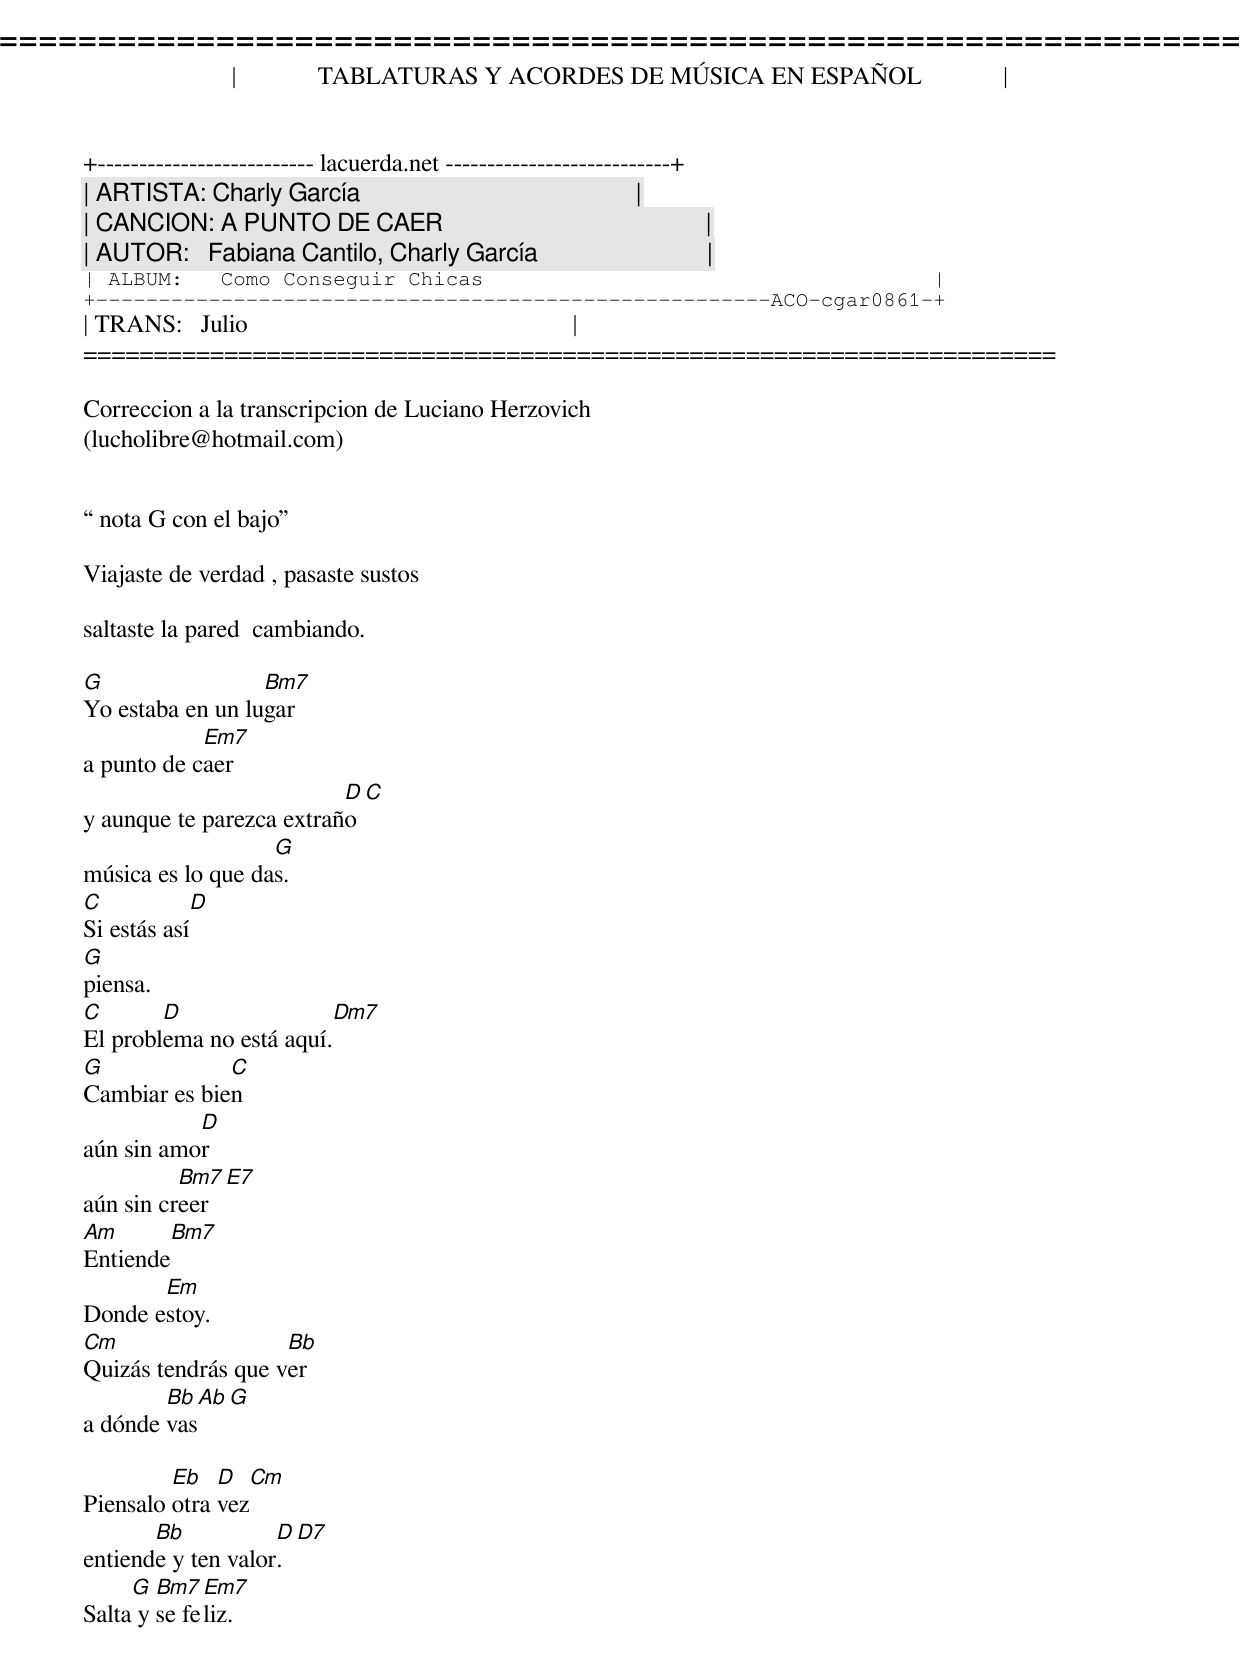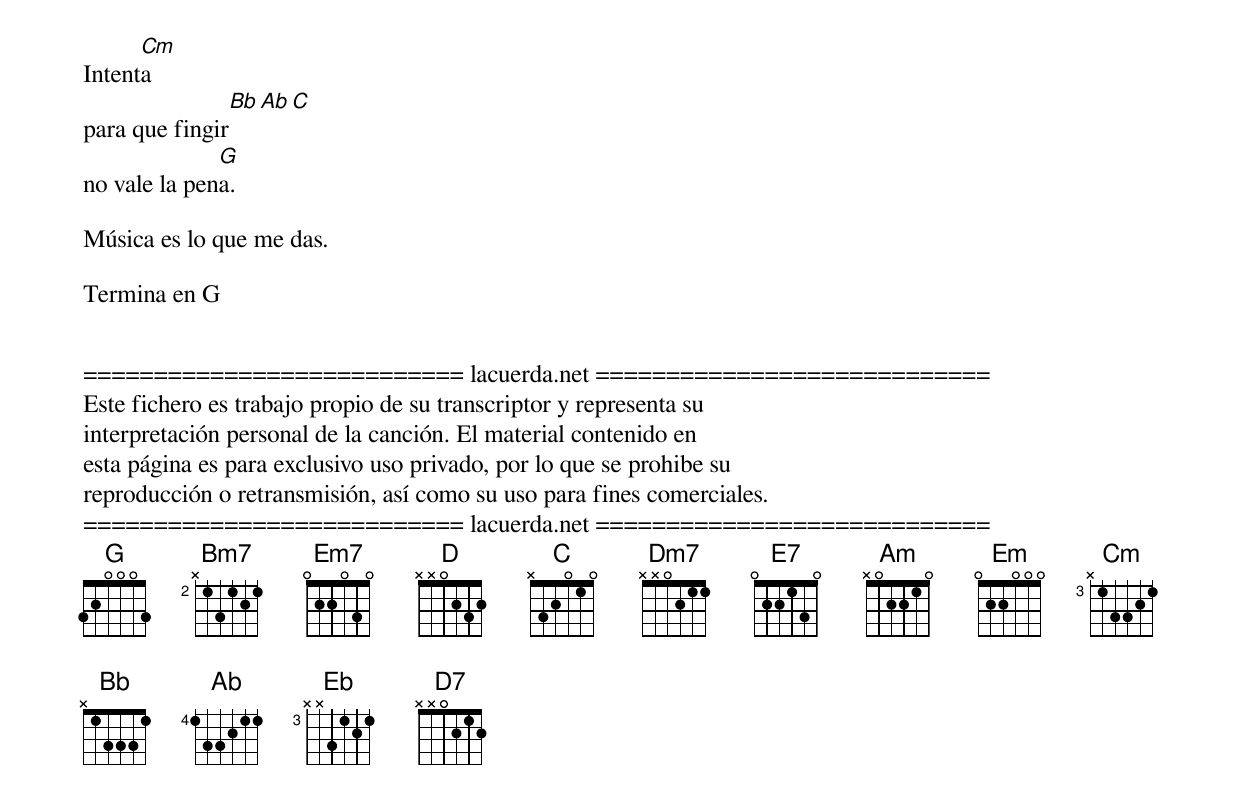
=====================================================================
|             TABLATURAS Y ACORDES DE MÚSICA EN ESPAÑOL             |
+-------------------------- lacuerda.net ---------------------------+
| ARTISTA: Charly García                                            |
| CANCION: A PUNTO DE CAER                                          |
| AUTOR:   Fabiana Cantilo, Charly García                           |
| ALBUM:   Como Conseguir Chicas                                    |
+------------------------------------------------------ACO-cgar0861-+
| TRANS:   Julio                                                    |
=====================================================================

Correccion a la transcripcion de Luciano Herzovich
(lucholibre@hotmail.com)


 nota G con el bajo

Viajaste de verdad , pasaste sustos

saltaste la pared  cambiando.

G                 Bm7
Yo estaba en un lugar
            Em7
a punto de caer
                          D                   C
y aunque te parezca extraño
                   G
música es lo que das.
C            D
Si estás así
G
piensa.
C       D                       Dm7
El problema no está aquí.
G             C
Cambiar es bien
           D
aún sin amor
          Bm7      E7
aún sin creer
Am            Bm7
Entiende
       Em
Donde estoy.
Cm                  Bb
Quizás tendrás que ver
        Bb   Ab G
a dónde vas

         Eb   D    Cm
Piensalo otra vez
       Bb           D D7
entiende y ten valor.
     G  Bm7  Em7
Salta y se feliz.
      Cm
Intenta
                Bb Ab  C
para que fingir
              G
no vale la pena.

Música es lo que me das.

Termina en G


=========================== lacuerda.net ============================
Este fichero es trabajo propio de su transcriptor y representa su
interpretación personal de la canción. El material contenido en
esta página es para exclusivo uso privado, por lo que se prohibe su
reproducción o retransmisión, así como su uso para fines comerciales.
=========================== lacuerda.net ============================
